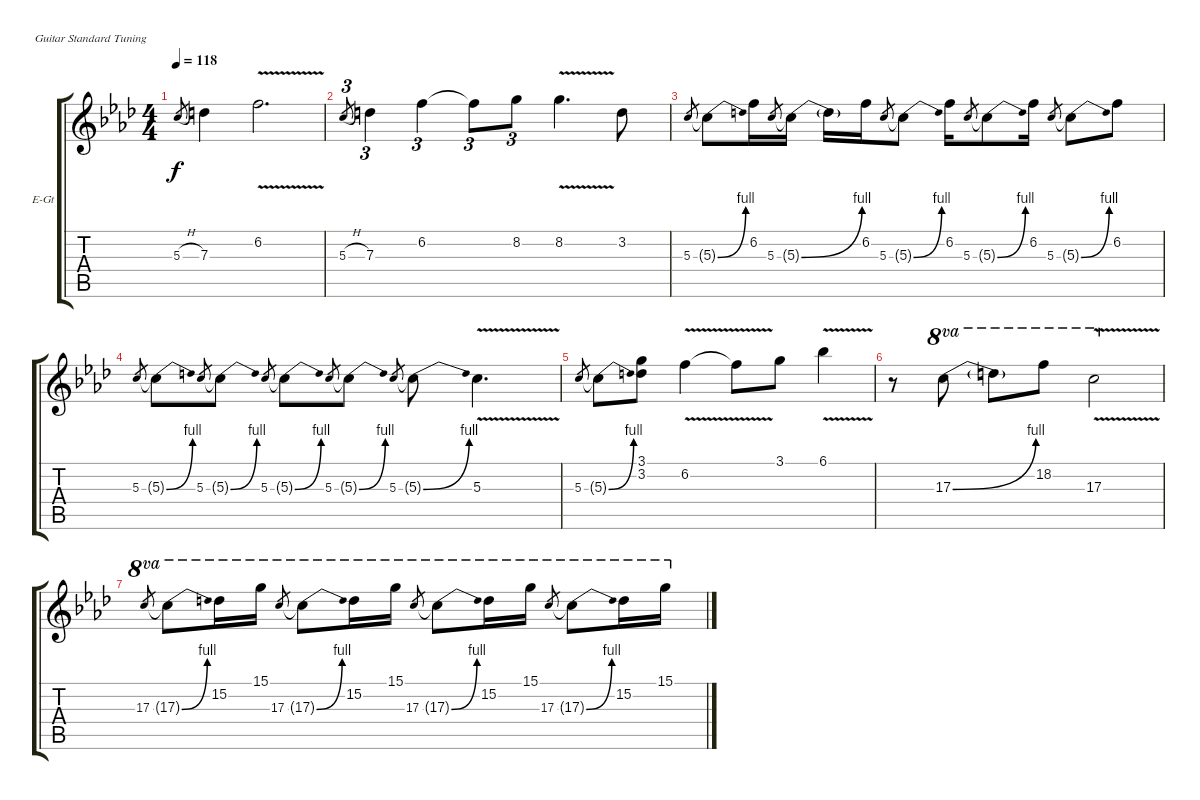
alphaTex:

\bracketExtendMode groupsimilarinstruments
\firstSystemTrackNameOrientation horizontal
\otherSystemsTrackNameOrientation horizontal
\track ("Guitar 2" "E-Gt") {instrument distortionguitar}
\staff {score tabs}
\tuning (E4 B3 G3 D3 A2 E2)
\ts (4 4)
\tempo 118
\clef g2
\scale
1.07692
\ks ab
5.3{h}.8{gr dy f} 7.3.4 6.2{v}.2{d} |
\scale
0.923077 5.3{h}.8{tu (3 2) gr} 7.3.4{tu (3 2)} 6.2.4{tu (3 2)} 6.2{t}.8{tu (3 2)} 8.2.8{tu (3 2)} 8.2{v}.4{d} 3.2.8 |
\scale
1.07692 5.3.8{gr} 5.3{be (bend 0 0 15 4) t}.8 6.2.16 5.3.8{gr} 5.3{be (bend 0 0 15 4) t}.16 5.3{t}.16 6.2.16 5.3.8{gr} 5.3{be (bend 0 0 15 4) t}.8 6.2.16 5.3.8{gr} 5.3{be (bend 0 0 15 4) t}.8 6.2.16 5.3.8{gr} 5.3{be (bend 0 0 15 4) t}.8 6.2.8 |
\scale
0.923077 5.3.8{gr} 5.3{be (bend 0 0 15 4) t}.8 5.3.8{gr} 5.3{be (bend 0 0 15 4) t}.8 5.3.8{gr} 5.3{be (bend 0 0 15 4) t}.8 5.3.8{gr} 5.3{be (bend 0 0 15 4) t}.8 5.3.8{gr} 5.3{be (bend 0 0 15 4) t}.8 5.3{v}.4{d} |
\scale
1.07692 5.3.8{gr} 5.3{be (bend 0 0 15 4) t}.8 (3.1 3.2).8 6.2{v}.4 6.2{v t}.8 3.1.8 6.1{v}.4 |
\scale
0.923077 r.8 17.3{be (bend 0 0 15 4)}.8{ot 8va} 17.3{t}.8{ot 8va} 18.2.8{ot 8va} 17.3{v}.2{ot 8va} |
\scale
1.10719 17.3.8{ot 8va gr} 17.3{be (bend 0 0 15 4) t}.8{ot 8va} 15.2.16{ot 8va} 15.1.16{ot 8va} 17.3.8{ot 8va gr} 17.3{be (bend 0 0 15 4) t}.8{ot 8va} 15.2.16{ot 8va} 15.1.16{ot 8va} 17.3.8{ot 8va gr} 17.3{be (bend 0 0 15 4) t}.8{ot 8va} 15.2.16{ot 8va} 15.1.16{ot 8va} 17.3.8{ot 8va gr} 17.3{be (bend 0 0 15 4) t}.8{ot 8va} 15.2.16{ot 8va} 15.1.16{ot 8va}
